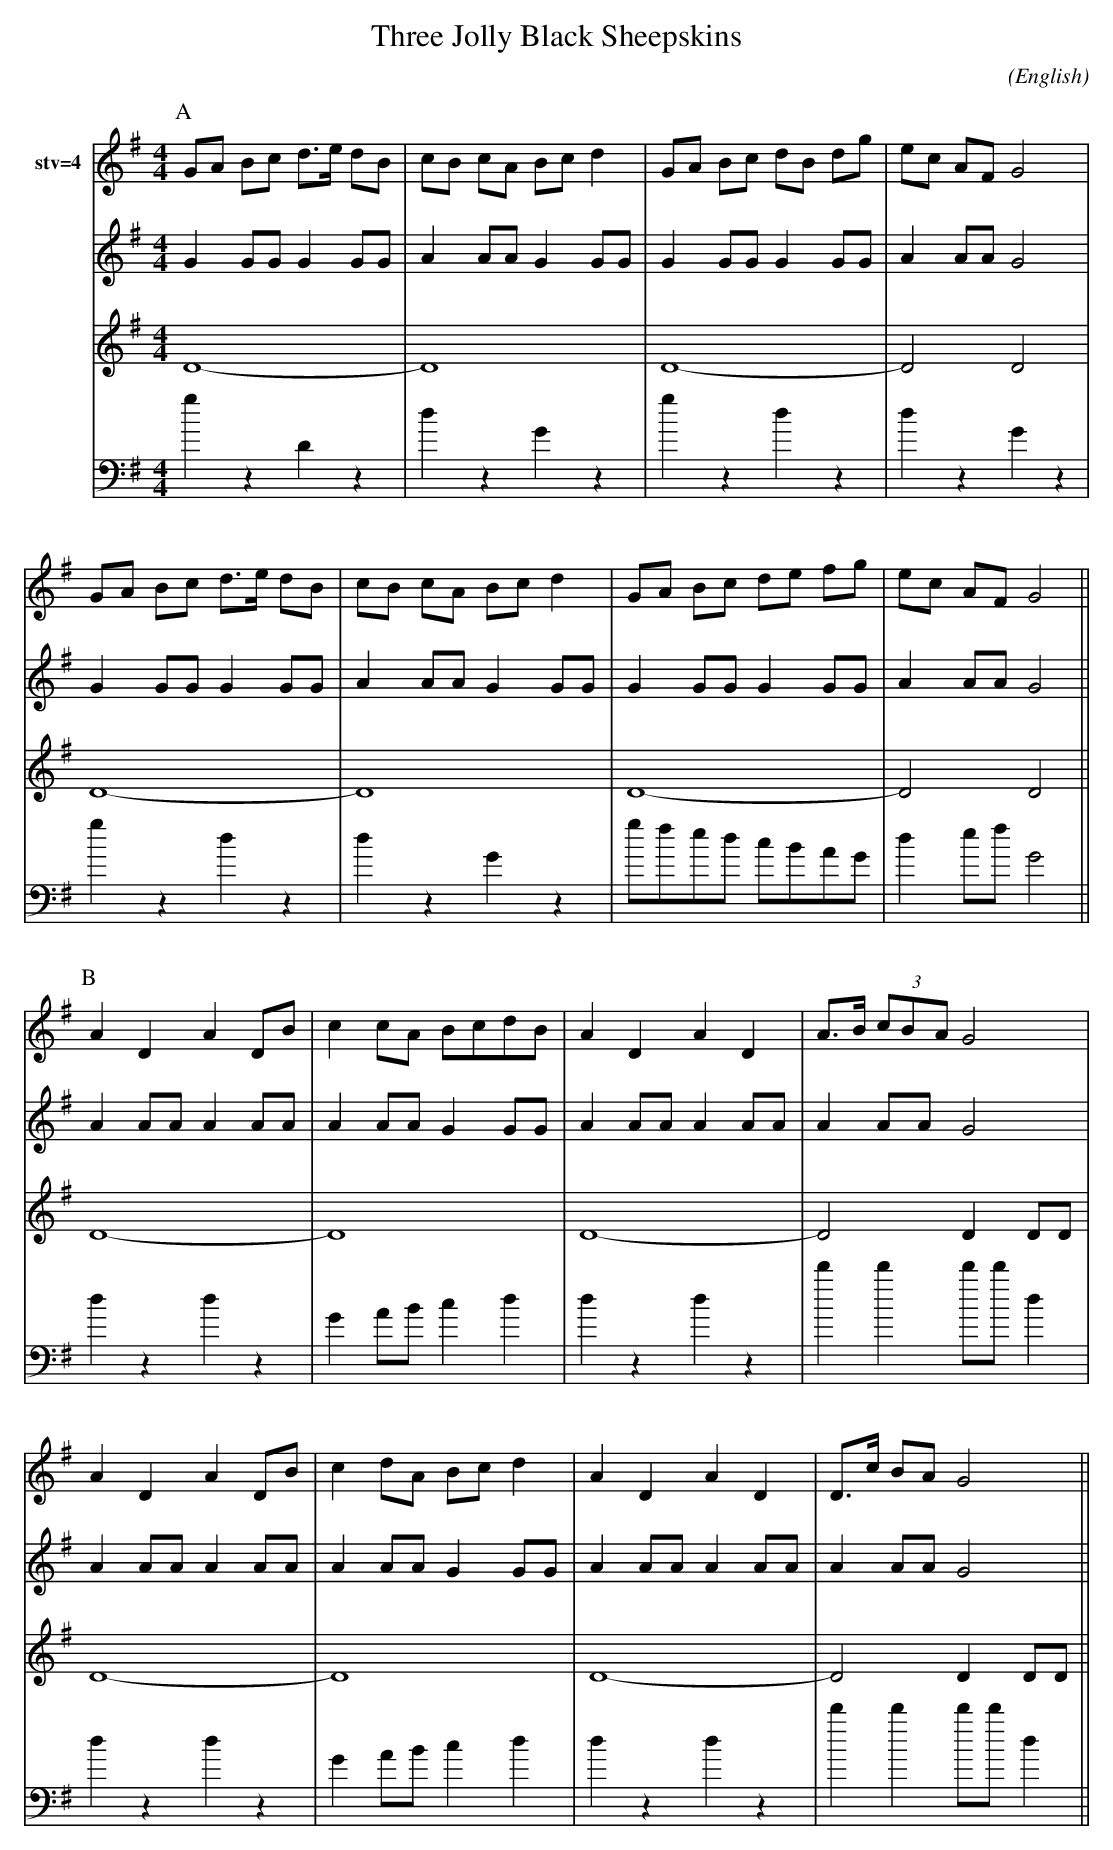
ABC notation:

X:1
T:Three Jolly Black Sheepskins
M:4/4
L:1/8
C:
O:English
K:G
V:1                     nm=       stv=4
V:2                     nm=
V:3
V:4     clef=bass       nm=
P:A
V:1
GA Bc d>e dB|cB cA Bc d2|GA Bc dB dg|ec  AF    G4|
GA Bc d>e dB|cB cA Bc d2|GA Bc de fg|ec  AF    G4||
V:2
G2 GG G2  GG|A2 AA G2 GG|G2 GG G2 GG|A2  AA    G4|
G2 GG G2  GG|A2 AA G2 GG|G2 GG G2 GG|A2  AA    G4||
V:3
D8-|D8|D8-|D4        D4|
D8-|D8|D8-|D4        D4||
V:4
g2 z2 D2  z2|d2 z2 G2 z2|g2 z2 d2 z2|d2  z2    G2   z2|
g2 z2 d2  z2|d2 z2 G2 z2|gfed  cBAG|d2  ef    G4||
P:B
V:1
A2 D2 A2  DB|c2 cA BcdB|A2 D2 A2 D2|A>B (3cBA G4|
A2 D2 A2  DB|c2 dA Bc d2|A2 D2 A2 D2|D>c BA    G4||
V:2
A2 AA A2  AA|A2 AA G2 GG|A2 AA A2 AA|A2  AA    G4|
A2 AA A2  AA|A2 AA G2 GG|A2 AA A2 AA|A2  AA    G4||
V:3
D8-|D8|D8-|D4        D2   DD|
D8-|D8|D8-|D4        D2   DD||
V:4
d2 z2 d2  z2|G2 AB c2 d2|d2 z2 d2 z2|d'2 d'2   d'd' d2|
d2 z2 d2  z2|G2 AB c2 d2|d2 z2 d2 z2|d'2 d'2   d'd' d2||
